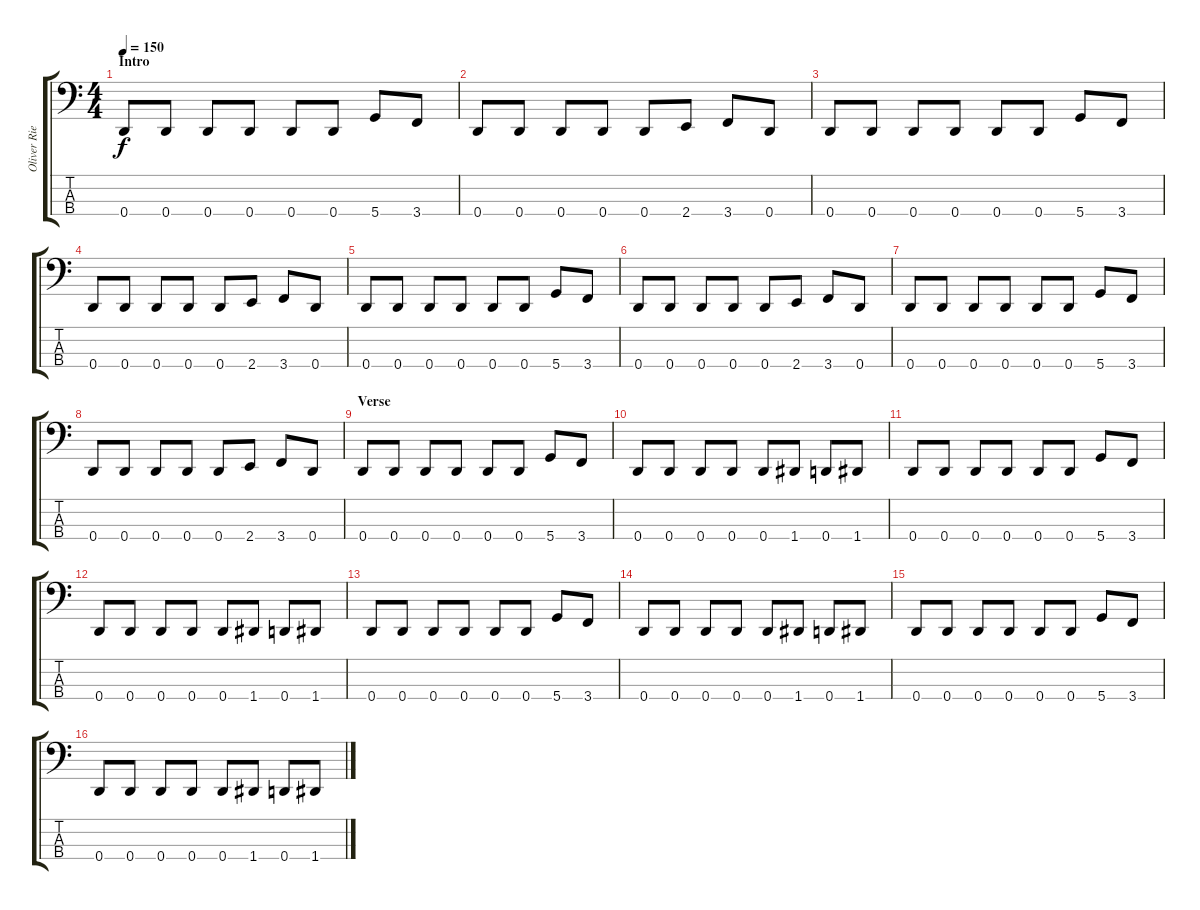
\track ("Oliver Riedel" "Oliver Rie") {instrument electricbasspick}
\staff {score tabs}
\tuning (G2 D2 A1 D1) {hide}
\ts (4 4)
\section ("" "Intro")
\tempo 150
\clef f4
\ks c
0.4.8{dy f instrument electricbasspick} 0.4.8 0.4.8 0.4.8 0.4.8 0.4.8 5.4.8 3.4.8 |
0.4.8 0.4.8 0.4.8 0.4.8 0.4.8 2.4.8 3.4.8 0.4.8 |
0.4.8 0.4.8 0.4.8 0.4.8 0.4.8 0.4.8 5.4.8 3.4.8 |
0.4.8 0.4.8 0.4.8 0.4.8 0.4.8 2.4.8 3.4.8 0.4.8 |
0.4.8 0.4.8 0.4.8 0.4.8 0.4.8 0.4.8 5.4.8 3.4.8 |
0.4.8 0.4.8 0.4.8 0.4.8 0.4.8 2.4.8 3.4.8 0.4.8 |
0.4.8 0.4.8 0.4.8 0.4.8 0.4.8 0.4.8 5.4.8 3.4.8 |
0.4.8 0.4.8 0.4.8 0.4.8 0.4.8 2.4.8 3.4.8 0.4.8 |
\section ("" "Verse")
0.4.8 0.4.8 0.4.8 0.4.8 0.4.8 0.4.8 5.4.8 3.4.8 |
0.4.8 0.4.8 0.4.8 0.4.8 0.4.8 1.4.8 0.4.8 1.4.8 |
0.4.8 0.4.8 0.4.8 0.4.8 0.4.8 0.4.8 5.4.8 3.4.8 |
0.4.8 0.4.8 0.4.8 0.4.8 0.4.8 1.4.8 0.4.8 1.4.8 |
0.4.8 0.4.8 0.4.8 0.4.8 0.4.8 0.4.8 5.4.8 3.4.8 |
0.4.8 0.4.8 0.4.8 0.4.8 0.4.8 1.4.8 0.4.8 1.4.8 |
0.4.8 0.4.8 0.4.8 0.4.8 0.4.8 0.4.8 5.4.8 3.4.8 |
0.4.8 0.4.8 0.4.8 0.4.8 0.4.8 1.4.8 0.4.8 1.4.8
